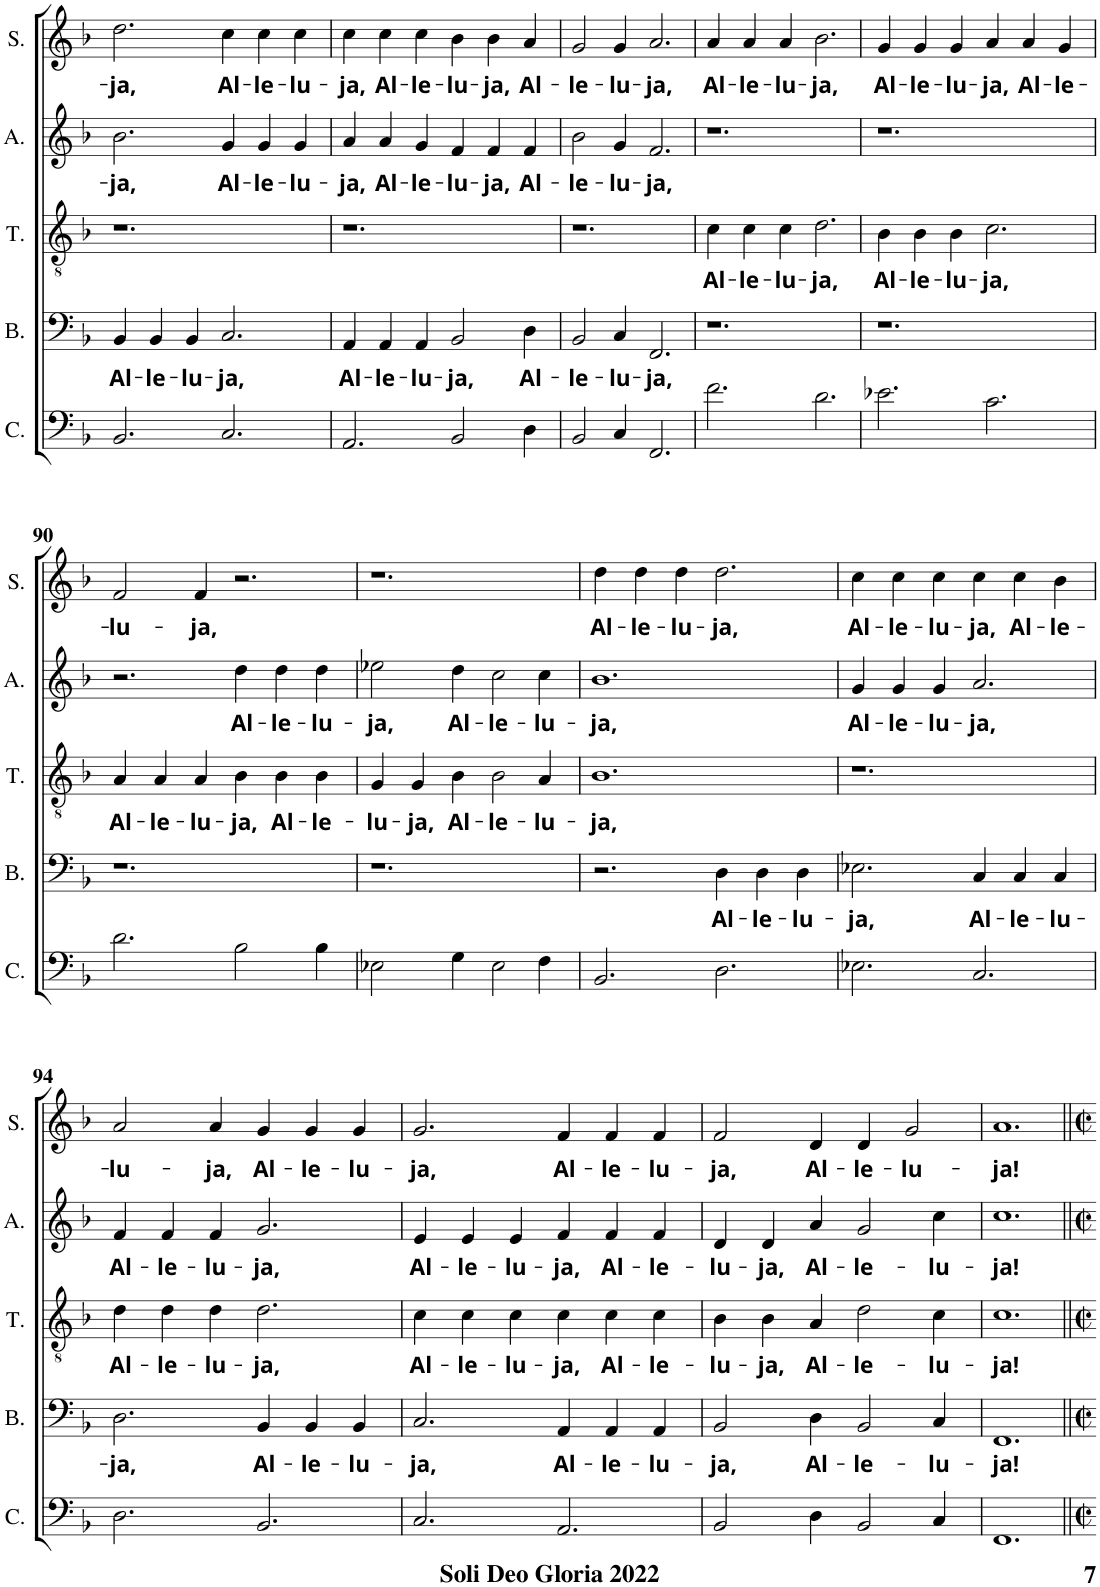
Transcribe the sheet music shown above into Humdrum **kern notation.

**kern	**kern	**text	**kern	**text	**kern	**text	**kern	**text
*part5	*part4	*part4	*part3	*part3	*part2	*part2	*part1	*part1
*staff5	*staff4	*staff4	*staff3	*staff3	*staff2	*staff2	*staff1	*staff1
*I"Continuo	*I"Bass	*	*I"Ténor	*	*I"Alto	*	*I"Soprano	*
*I'C.	*I'B.	*	*I'T.	*	*I'A.	*	*I'S.	*
!!LO:PB:g=z
*clefF4	*clefF4	*	*clefGv2	*	*clefG2	*	*clefG2	*
*	*Trd7c12	*	*	*	*	*	*	*
*k[b-]	*k[b-]	*	*k[b-]	*	*k[b-]	*	*k[b-]	*
*M6/4	*M6/4	*	*M6/4	*	*M6/4	*	*M6/4	*
=85	=85	=85	=85	=85	=85	=85	=85	=85
!	!	!LO:LY:b	!	!	!	!LO:LY:b	!	!LO:LY:b
2.BB-/	4BB-/	Al-	1.r	.	2.b-\	-ja,	2.dd\	-ja,
!	!	!LO:LY:b	!	!	!	!	!	!
.	4BB-/	-le-	.	.	.	.	.	.
!	!	!LO:LY:b	!	!	!	!	!	!
.	4BB-/	-lu-	.	.	.	.	.	.
!	!	!LO:LY:b	!	!	!	!LO:LY:b	!	!LO:LY:b
2.C/	2.C/	-ja,	.	.	4g/	Al-	4cc\	Al-
!	!	!	!	!	!	!LO:LY:b	!	!LO:LY:b
.	.	.	.	.	4g/	-le-	4cc\	-le-
!	!	!	!	!	!	!LO:LY:b	!	!LO:LY:b
.	.	.	.	.	4g/	-lu-	4cc\	-lu-
=86	=86	=86	=86	=86	=86	=86	=86	=86
!	!	!LO:LY:b	!	!	!	!LO:LY:b	!	!LO:LY:b
2.AA/	4AA/	Al-	1.r	.	4a/	-ja,	4cc\	-ja,
!	!	!LO:LY:b	!	!	!	!LO:LY:b	!	!LO:LY:b
.	4AA/	-le-	.	.	4a/	Al-	4cc\	Al-
!	!	!LO:LY:b	!	!	!	!LO:LY:b	!	!LO:LY:b
.	4AA/	-lu-	.	.	4g/	-le-	4cc\	-le-
!	!	!LO:LY:b	!	!	!	!LO:LY:b	!	!LO:LY:b
2BB-/	2BB-/	-ja,	.	.	4f/	-lu-	4b-\	-lu-
!	!	!	!	!	!	!LO:LY:b	!	!LO:LY:b
.	.	.	.	.	4f/	-ja,	4b-\	-ja,
!	!	!LO:LY:b	!	!	!	!LO:LY:b	!	!LO:LY:b
4D\	4D\	Al-	.	.	4f/	Al-	4a/	Al-
=87	=87	=87	=87	=87	=87	=87	=87	=87
!	!	!LO:LY:b	!	!	!	!LO:LY:b	!	!LO:LY:b
2BB-/	2BB-/	-le-	1.r	.	2b-\	-le-	2g/	-le-
!	!	!LO:LY:b	!	!	!	!LO:LY:b	!	!LO:LY:b
4C/	4C/	-lu-	.	.	4g/	-lu-	4g/	-lu-
!	!	!LO:LY:b	!	!	!	!LO:LY:b	!	!LO:LY:b
2.FF/	2.FF/	-ja,	.	.	2.f/	-ja,	2.a/	-ja,
=88	=88	=88	=88	=88	=88	=88	=88	=88
!	!	!	!	!LO:LY:b	!	!	!	!LO:LY:b
2.f\	1.r	.	4c\	Al-	1.r	.	4a/	Al-
!	!	!	!	!LO:LY:b	!	!	!	!LO:LY:b
.	.	.	4c\	-le-	.	.	4a/	-le-
!	!	!	!	!LO:LY:b	!	!	!	!LO:LY:b
.	.	.	4c\	-lu-	.	.	4a/	-lu-
!	!	!	!	!LO:LY:b	!	!	!	!LO:LY:b
2.d\	.	.	2.d\	-ja,	.	.	2.b-\	-ja,
=89	=89	=89	=89	=89	=89	=89	=89	=89
!	!	!	!	!LO:LY:b	!	!	!	!LO:LY:b
2.e-X\	1.r	.	4B-\	Al-	1.r	.	4g/	Al-
!	!	!	!	!LO:LY:b	!	!	!	!LO:LY:b
.	.	.	4B-\	-le-	.	.	4g/	-le-
!	!	!	!	!LO:LY:b	!	!	!	!LO:LY:b
.	.	.	4B-\	-lu-	.	.	4g/	-lu-
!	!	!	!	!LO:LY:b	!	!	!	!LO:LY:b
2.c\	.	.	2.c\	-ja,	.	.	4a/	-ja,
!	!	!	!	!	!	!	!	!LO:LY:b
.	.	.	.	.	.	.	4a/	Al-
!	!	!	!	!	!	!	!	!LO:LY:b
.	.	.	.	.	.	.	4g/	-le-
!!LO:LB:g=z
=90	=90	=90	=90	=90	=90	=90	=90	=90
!	!	!	!	!LO:LY:b	!	!	!	!LO:LY:b
2.d\	1.r	.	4A/	Al-	2.r	.	2f/	-lu-
!	!	!	!	!LO:LY:b	!	!	!	!
.	.	.	4A/	-le-	.	.	.	.
!	!	!	!	!LO:LY:b	!	!	!	!LO:LY:b
.	.	.	4A/	-lu-	.	.	4f/	-ja,
!	!	!	!	!LO:LY:b	!	!LO:LY:b	!	!
2B-\	.	.	4B-\	-ja,	4dd\	Al-	2.r	.
!	!	!	!	!LO:LY:b	!	!LO:LY:b	!	!
.	.	.	4B-\	Al-	4dd\	-le-	.	.
!	!	!	!	!LO:LY:b	!	!LO:LY:b	!	!
4B-\	.	.	4B-\	-le-	4dd\	-lu-	.	.
=91	=91	=91	=91	=91	=91	=91	=91	=91
!	!	!	!	!LO:LY:b	!	!LO:LY:b	!	!
2E-X\	1.r	.	4G/	-lu-	2ee-X\	-ja,	1.r	.
!	!	!	!	!LO:LY:b	!	!	!	!
.	.	.	4G/	-ja,	.	.	.	.
!	!	!	!	!LO:LY:b	!	!LO:LY:b	!	!
4G\	.	.	4B-\	Al-	4dd\	Al-	.	.
!	!	!	!	!LO:LY:b	!	!LO:LY:b	!	!
2E-\	.	.	2B-\	-le-	2cc\	-le-	.	.
!	!	!	!	!LO:LY:b	!	!LO:LY:b	!	!
4F\	.	.	4A/	-lu-	4cc\	-lu-	.	.
=92	=92	=92	=92	=92	=92	=92	=92	=92
!	!	!	!	!LO:LY:b	!	!LO:LY:b	!	!LO:LY:b
2.BB-/	2.r	.	1.B-	-ja,	1.b-	-ja,	4dd\	Al-
!	!	!	!	!	!	!	!	!LO:LY:b
.	.	.	.	.	.	.	4dd\	-le-
!	!	!	!	!	!	!	!	!LO:LY:b
.	.	.	.	.	.	.	4dd\	-lu-
!	!	!LO:LY:b	!	!	!	!	!	!LO:LY:b
2.D\	4D\	Al-	.	.	.	.	2.dd\	-ja,
!	!	!LO:LY:b	!	!	!	!	!	!
.	4D\	-le-	.	.	.	.	.	.
!	!	!LO:LY:b	!	!	!	!	!	!
.	4D\	-lu-	.	.	.	.	.	.
=93	=93	=93	=93	=93	=93	=93	=93	=93
!	!	!LO:LY:b	!	!	!	!LO:LY:b	!	!LO:LY:b
2.E-X\	2.E-X\	-ja,	1.r	.	4g/	Al-	4cc\	Al-
!	!	!	!	!	!	!LO:LY:b	!	!LO:LY:b
.	.	.	.	.	4g/	-le-	4cc\	-le-
!	!	!	!	!	!	!LO:LY:b	!	!LO:LY:b
.	.	.	.	.	4g/	-lu-	4cc\	-lu-
!	!	!LO:LY:b	!	!	!	!LO:LY:b	!	!LO:LY:b
2.C/	4C/	Al-	.	.	2.a/	-ja,	4cc\	-ja,
!	!	!LO:LY:b	!	!	!	!	!	!LO:LY:b
.	4C/	-le-	.	.	.	.	4cc\	Al-
!	!	!LO:LY:b	!	!	!	!	!	!LO:LY:b
.	4C/	-lu-	.	.	.	.	4b-\	-le-
!!LO:LB:g=z
=94	=94	=94	=94	=94	=94	=94	=94	=94
!	!	!LO:LY:b	!	!LO:LY:b	!	!LO:LY:b	!	!LO:LY:b
2.D\	2.D\	-ja,	4d\	Al-	4f/	Al-	2a/	-lu-
!	!	!	!	!LO:LY:b	!	!LO:LY:b	!	!
.	.	.	4d\	-le-	4f/	-le-	.	.
!	!	!	!	!LO:LY:b	!	!LO:LY:b	!	!LO:LY:b
.	.	.	4d\	-lu-	4f/	-lu-	4a/	-ja,
!	!	!LO:LY:b	!	!LO:LY:b	!	!LO:LY:b	!	!LO:LY:b
2.BB-/	4BB-/	Al-	2.d\	-ja,	2.g/	-ja,	4g/	Al-
!	!	!LO:LY:b	!	!	!	!	!	!LO:LY:b
.	4BB-/	-le-	.	.	.	.	4g/	-le-
!	!	!LO:LY:b	!	!	!	!	!	!LO:LY:b
.	4BB-/	-lu-	.	.	.	.	4g/	-lu-
=95	=95	=95	=95	=95	=95	=95	=95	=95
!	!	!LO:LY:b	!	!LO:LY:b	!	!LO:LY:b	!	!LO:LY:b
2.C/	2.C/	-ja,	4c\	Al-	4e/	Al-	2.g/	-ja,
!	!	!	!	!LO:LY:b	!	!LO:LY:b	!	!
.	.	.	4c\	-le-	4e/	-le-	.	.
!	!	!	!	!LO:LY:b	!	!LO:LY:b	!	!
.	.	.	4c\	-lu-	4e/	-lu-	.	.
!	!	!LO:LY:b	!	!LO:LY:b	!	!LO:LY:b	!	!LO:LY:b
2.AA/	4AA/	Al-	4c\	-ja,	4f/	-ja,	4f/	Al-
!	!	!LO:LY:b	!	!LO:LY:b	!	!LO:LY:b	!	!LO:LY:b
.	4AA/	-le-	4c\	Al-	4f/	Al-	4f/	-le-
!	!	!LO:LY:b	!	!LO:LY:b	!	!LO:LY:b	!	!LO:LY:b
.	4AA/	-lu-	4c\	-le-	4f/	-le-	4f/	-lu-
=96	=96	=96	=96	=96	=96	=96	=96	=96
!	!	!LO:LY:b	!	!LO:LY:b	!	!LO:LY:b	!	!LO:LY:b
2BB-/	2BB-/	-ja,	4B-\	-lu-	4d/	-lu-	2f/	-ja,
!	!	!	!	!LO:LY:b	!	!LO:LY:b	!	!
.	.	.	4B-\	-ja,	4d/	-ja,	.	.
!	!	!LO:LY:b	!	!LO:LY:b	!	!LO:LY:b	!	!LO:LY:b
4D\	4D\	Al-	4A/	Al-	4a/	Al-	4d/	Al-
!	!	!LO:LY:b	!	!LO:LY:b	!	!LO:LY:b	!	!LO:LY:b
2BB-/	2BB-/	-le-	2d\	-le-	2g/	-le-	4d/	-le-
!	!	!	!	!	!	!	!	!LO:LY:b
.	.	.	.	.	.	.	2g/	-lu-
!	!	!LO:LY:b	!	!LO:LY:b	!	!LO:LY:b	!	!
4C/	4C/	-lu-	4c\	-lu-	4cc\	-lu-	.	.
=97	=97	=97	=97	=97	=97	=97	=97	=97
!	!	!LO:LY:b	!	!LO:LY:b	!	!LO:LY:b	!	!LO:LY:b
1.FF	1.FF	-ja!	1.c	-ja!	1.cc	-ja!	1.a	-ja!
=||	=||	=||	=||	=||	=||	=||	=||	=||
*-	*-	*-	*-	*-	*-	*-	*-	*-
